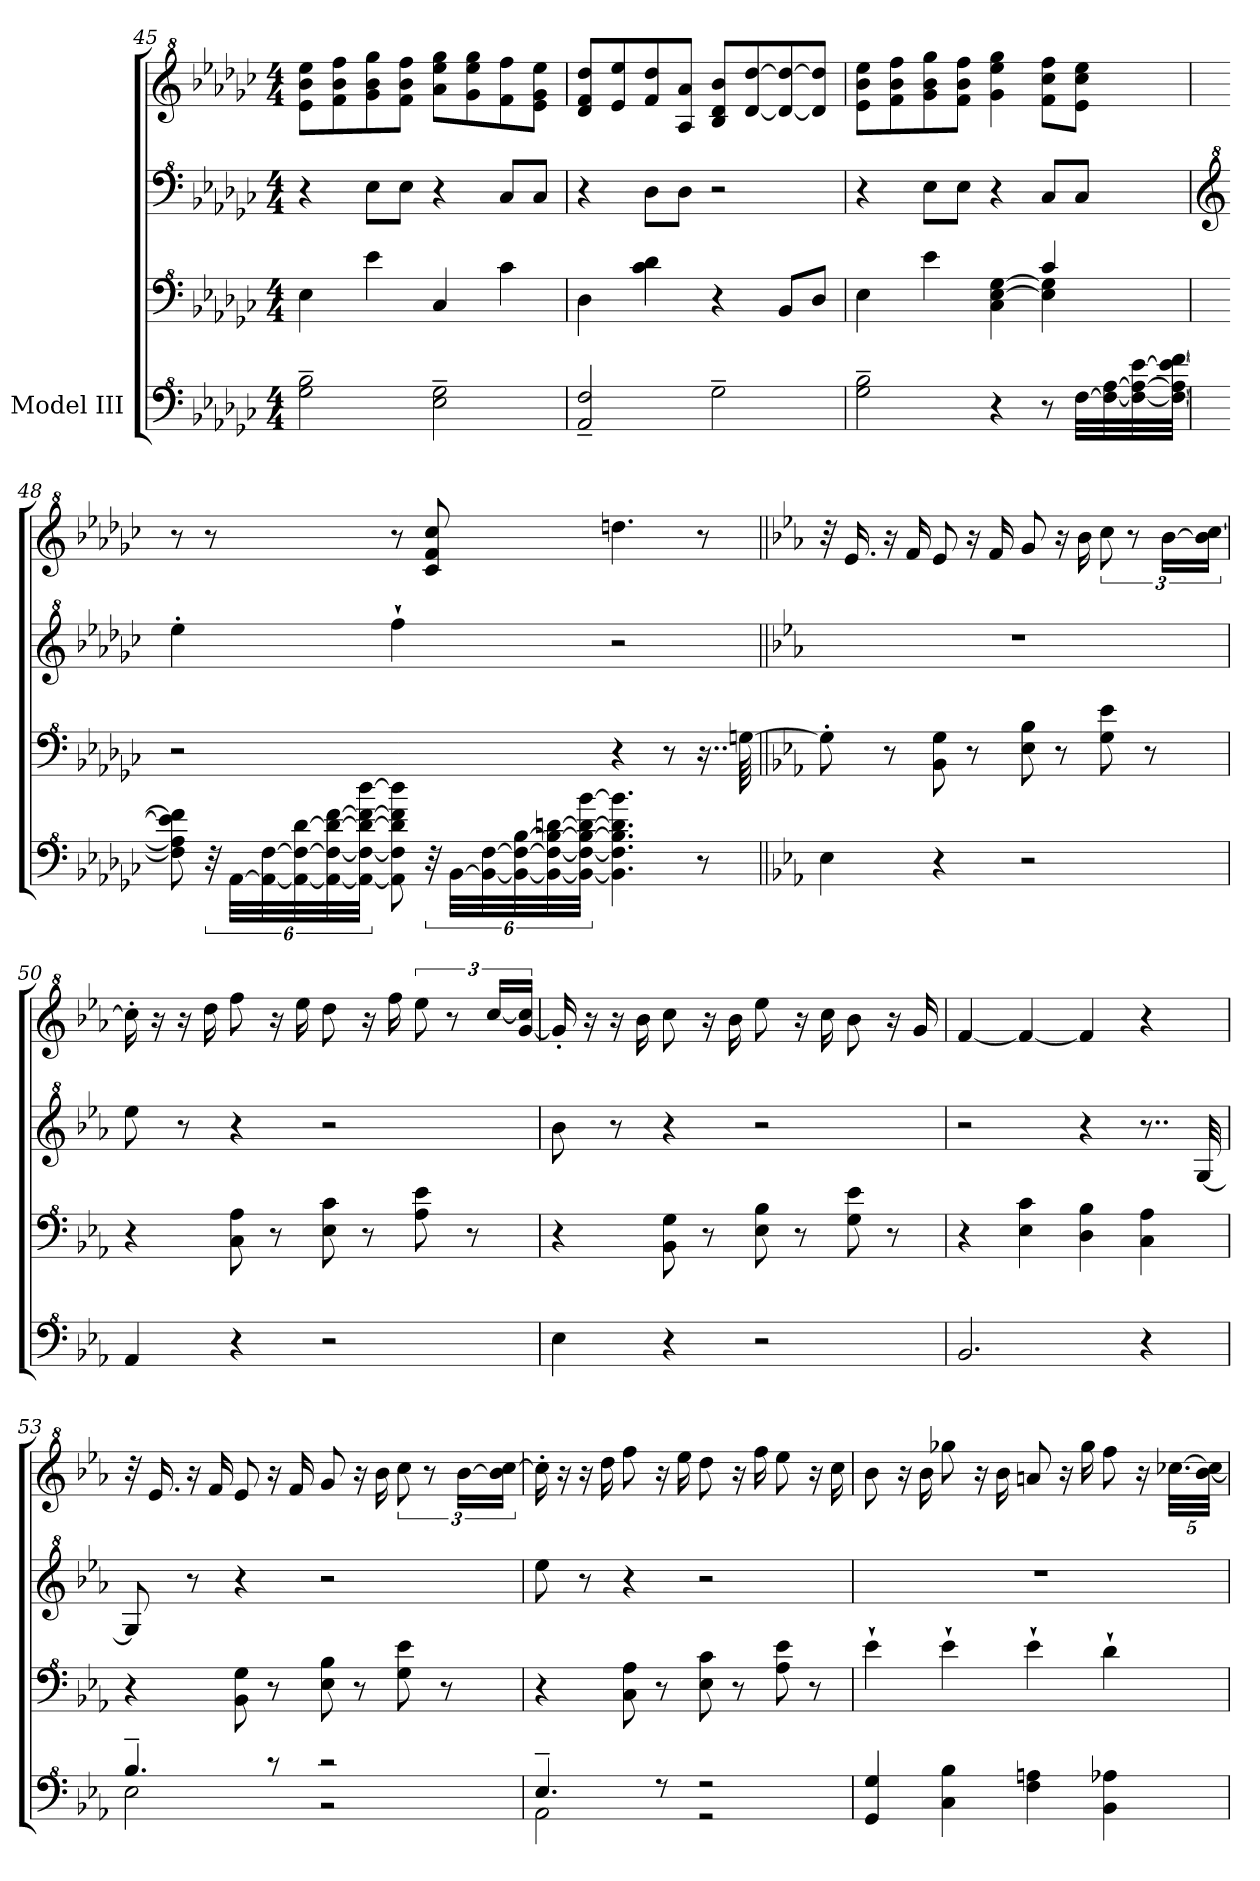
**kern	**kern	**kern	**kern
*part1	*part1	*part1	*part1
*staff4	*staff3	*staff2	*staff1
*I"Model III	*	*	*
*clefF^4	*clefF^4	*clefF^4	*clefG^2
*k[b-e-a-d-g-c-]	*k[b-e-a-d-g-c-]	*k[b-e-a-d-g-c-]	*k[b-e-a-d-g-c-]
*M4/4	*M4/4	*M4/4	*M4/4
*MM100	*MM100	*MM100	*MM100
=45	=45	=45	=45
2g-\~ 2b-\~	4e-\	4r	8ee-\ 8bb-\ 8eee-\L
*	*	*	*MM120
.	.	.	8ff\ 8bb-\ 8fff\
.	4ee-\	8e-\L	8gg-\ 8bb-\ 8ggg-\
*	*	*	*MM128
.	.	8e-\J	8ff\ 8bb-\ 8fff\J
*	*	*	*MM96
2e-\~ 2g-\~	4c-/	4r	8aa-\ 8eee-\ 8ggg-\L
*	*	*	*MM120
.	.	.	8gg-\ 8eee-\ 8ggg-\
.	4cc-\	8c-/L	8ff\ 8fff\
.	.	8c-/J	8ee-\ 8gg-\ 8eee-\J
=46	=46	=46	=46
2A-/~ 2f/~	4d-\	4r	8dd-/ 8ff/ 8ddd-/L
.	.	.	8ee-/ 8eee-/
.	4cc-\ 4dd-\	8d-\L	8ff/ 8ddd-/
*	*	*	*MM112
.	.	8d-\J	8a-/ 8aa-/J
2g-~\	4r	2r	8b-/ 8dd-/ 8bb-/L
*	*	*	*MM108
.	.	.	[8dd-/ [8ddd-/
*	*	*	*MM104
.	8B-/L	.	8dd-/_ 8ddd-/_
.	8d-/J	.	8dd-/] 8ddd-/]J
=47	=47	=47	=47
*	*	*	*MM112
*	*^	*	*
2g-\~ 2b-\~	2.ryy	4e-\	4r	8ee-\ 8bb-\ 8eee-\L
.	.	.	.	8ff\ 8bb-\ 8fff\
.	.	4ee-\	8e-\L	8gg-\ 8bb-\ 8ggg-\
.	.	.	8e-\J	8ff\ 8bb-\ 8fff\J
*	*	*	*	*MM104
4r	.	4c-\ [4e-\ [4g-\	4r	4gg-\ 4eee-\ 4ggg-\
8r	4cc-/	4e-\] 4g-\]	8c-/L	8ff\ 8ccc-\ 8fff\L
*	*	*	*	*MM80
[32f\LLL	.	.	8c-/J	8ee-\ 8ccc-\ 8eee-\J
32f\_ [32a-\	.	.	.	.
32f\_ 32a-\_ [32ee-\	.	.	.	.
32f\_ 32a-\_ 32ee-\_ [32ff\JJJ	.	.	.	.
*	*v	*v	*	*
!!LO:LB:g=z
=48	=48	=48	=48
*	*	*clefG^2	*
*	*	*	*MM80
8f\] 8a-\] 8ee-\] 8ff\]	2r	4eee-'\	8r
*	*	*	*MM66
48r	.	.	8r
[48A-\LLL	.	.	.
48A-\_ [48f\	.	.	.
48A-\_ 48f\_ [48dd-\	.	.	.
48A-\_ 48f\_ 48dd-\_ [48ff\	.	.	.
48A-\_ 48f\_ 48dd-\_ 48ff\_ [48ddd-\JJJ	.	.	.
8A-\] 8f\] 8dd-\] 8ff\] 8ddd-\]	.	4fff`\	8r
*	*	*	*MM50
48r	.	.	8cc-/ 8ff/ 8ccc-/
[48B-\LLL	.	.	.
48B-\_ [48f\	.	.	.
48B-\_ 48f\_ [48b-\	.	.	.
48B-\_ 48f\_ 48b-\_ [48ddn\	.	.	.
48B-\_ 48f\_ 48b-\_ 48dd\_ [48bb-\JJJ	.	.	.
*	*	*	*MM32
4.B-\] 4.f\] 4.b-\] 4.dd\] 4.bb-\]	4r	2r	4.dddn\
.	8r	.	.
8r	16..r	.	8r
.	[64gn\	.	.
!!LO:PB:g=z
=49||	=49||	=49||	=49||
*k[b-e-a-]	*k[b-e-a-]	*k[b-e-a-]	*k[b-e-a-]
*	*	*	*MM96
4e-\	8g'\]	1r	32r
.	.	.	16.ee-/
.	8r	.	16r
.	.	.	16ff/
*	*	*	*MM132
4r	8B-\ 8g\	.	8ee-/
.	8r	.	16r
.	.	.	16ff/
*	*	*	*MM138
2r	8e-\ 8b-\	.	8gg/
.	8r	.	16r
.	.	.	16bb-\
*	*	*	*MM144
.	8g\ 8ee-\	.	12ccc\
.	.	.	12r
.	8r	.	.
.	.	.	[24bb-\LL
.	.	.	24bb-\] [24ccc\JJ
=50	=50	=50	=50
4A-/	4r	8eee-\	16ccc'\]
.	.	.	16r
.	.	8r	16r
.	.	.	16ddd\
4r	8c\ 8a-\	4r	8fff\
.	8r	.	16r
.	.	.	16eee-\
2r	8e-\ 8cc\	2r	8ddd\
.	8r	.	16r
.	.	.	16fff\
.	8a-\ 8ee-\	.	12eee-\
.	.	.	12r
.	8r	.	.
.	.	.	[24ccc/LL
.	.	.	[24gg/ 24ccc/]JJ
!!LO:LB:g=z
=51	=51	=51	=51
4e-\	4r	8bb-\	16gg'/]
.	.	.	16r
.	.	8r	16r
.	.	.	16bb-\
4r	8B-\ 8g\	4r	8ccc\
.	8r	.	16r
.	.	.	16bb-\
2r	8e-\ 8b-\	2r	8eee-\
.	8r	.	16r
.	.	.	16ccc\
.	8g\ 8ee-\	.	8bb-\
*	*	*	*MM120
.	8r	.	16r
.	.	.	16gg/
=52	=52	=52	=52
2.B-/	4r	2r	[4ff/
*	*	*	*MM114
.	4e-\ 4cc\	.	4ff/_
*	*	*	*MM100
.	4d\ 4b-\	4r	4ff/]
4r	4c\ 4a-\	8..r	4r
.	.	[32g/	.
=53	=53	=53	=53
*	*	*	*MM120
*^	*	*	*
4.b-~/	2e-\	4r	8g/]	32r
.	.	.	.	16.ee-/
.	.	.	8r	16r
.	.	.	.	16ff/
*	*	*	*	*MM132
.	.	8B-\ 8g\	4r	8ee-/
8r	.	8r	.	16r
.	.	.	.	16ff/
*	*	*	*	*MM138
2r	2r	8e-\ 8b-\	2r	8gg/
.	.	8r	.	16r
.	.	.	.	16bb-\
*	*	*	*	*MM144
.	.	8g\ 8ee-\	.	12ccc\
.	.	.	.	12r
.	.	8r	.	.
.	.	.	.	[24bb-\LL
.	.	.	.	24bb-\] [24ccc\JJ
!!LO:LB:g=z
=54	=54	=54	=54	=54
4.e-~/	2A-\	4r	8eee-\	16ccc'\]
.	.	.	.	16r
.	.	.	8r	16r
.	.	.	.	16ddd\
.	.	8c\ 8a-\	4r	8fff\
8r	.	8r	.	16r
.	.	.	.	16eee-\
2r	2r	8e-\ 8cc\	2r	8ddd\
.	.	8r	.	16r
*	*	*	*	*MM126
.	.	.	.	16fff\
.	.	8a-\ 8ee-\	.	8eee-\
*	*	*	*	*MM132
.	.	8r	.	16r
.	.	.	.	16ccc\
*v	*v	*	*	*
=55	=55	=55	=55
*	*	*	*MM114
4G/ 4g/	4ee-`\	1r	8bb-\
.	.	.	16r
.	.	.	16bb-\
*	*	*	*MM110
4c\ 4b-\	4ee-`\	.	8ggg-X\
.	.	.	16r
.	.	.	16bb-\
4f\ 4an\	4ee-`\	.	8aan/
*	*	*	*MM96
.	.	.	16r
.	.	.	16ggg-\
4B-\ 4a-X\	4dd`\	.	8fff\
*	*	*	*MM84
.	.	.	16r
*	*	*	*Xbrackettup
*	*	*	*MM47
.	.	.	[40.ccc-X\LLL
.	.	.	[40bb-\ 40ccc-\]JJJ
=	=	=	=
*-	*-	*-	*-
